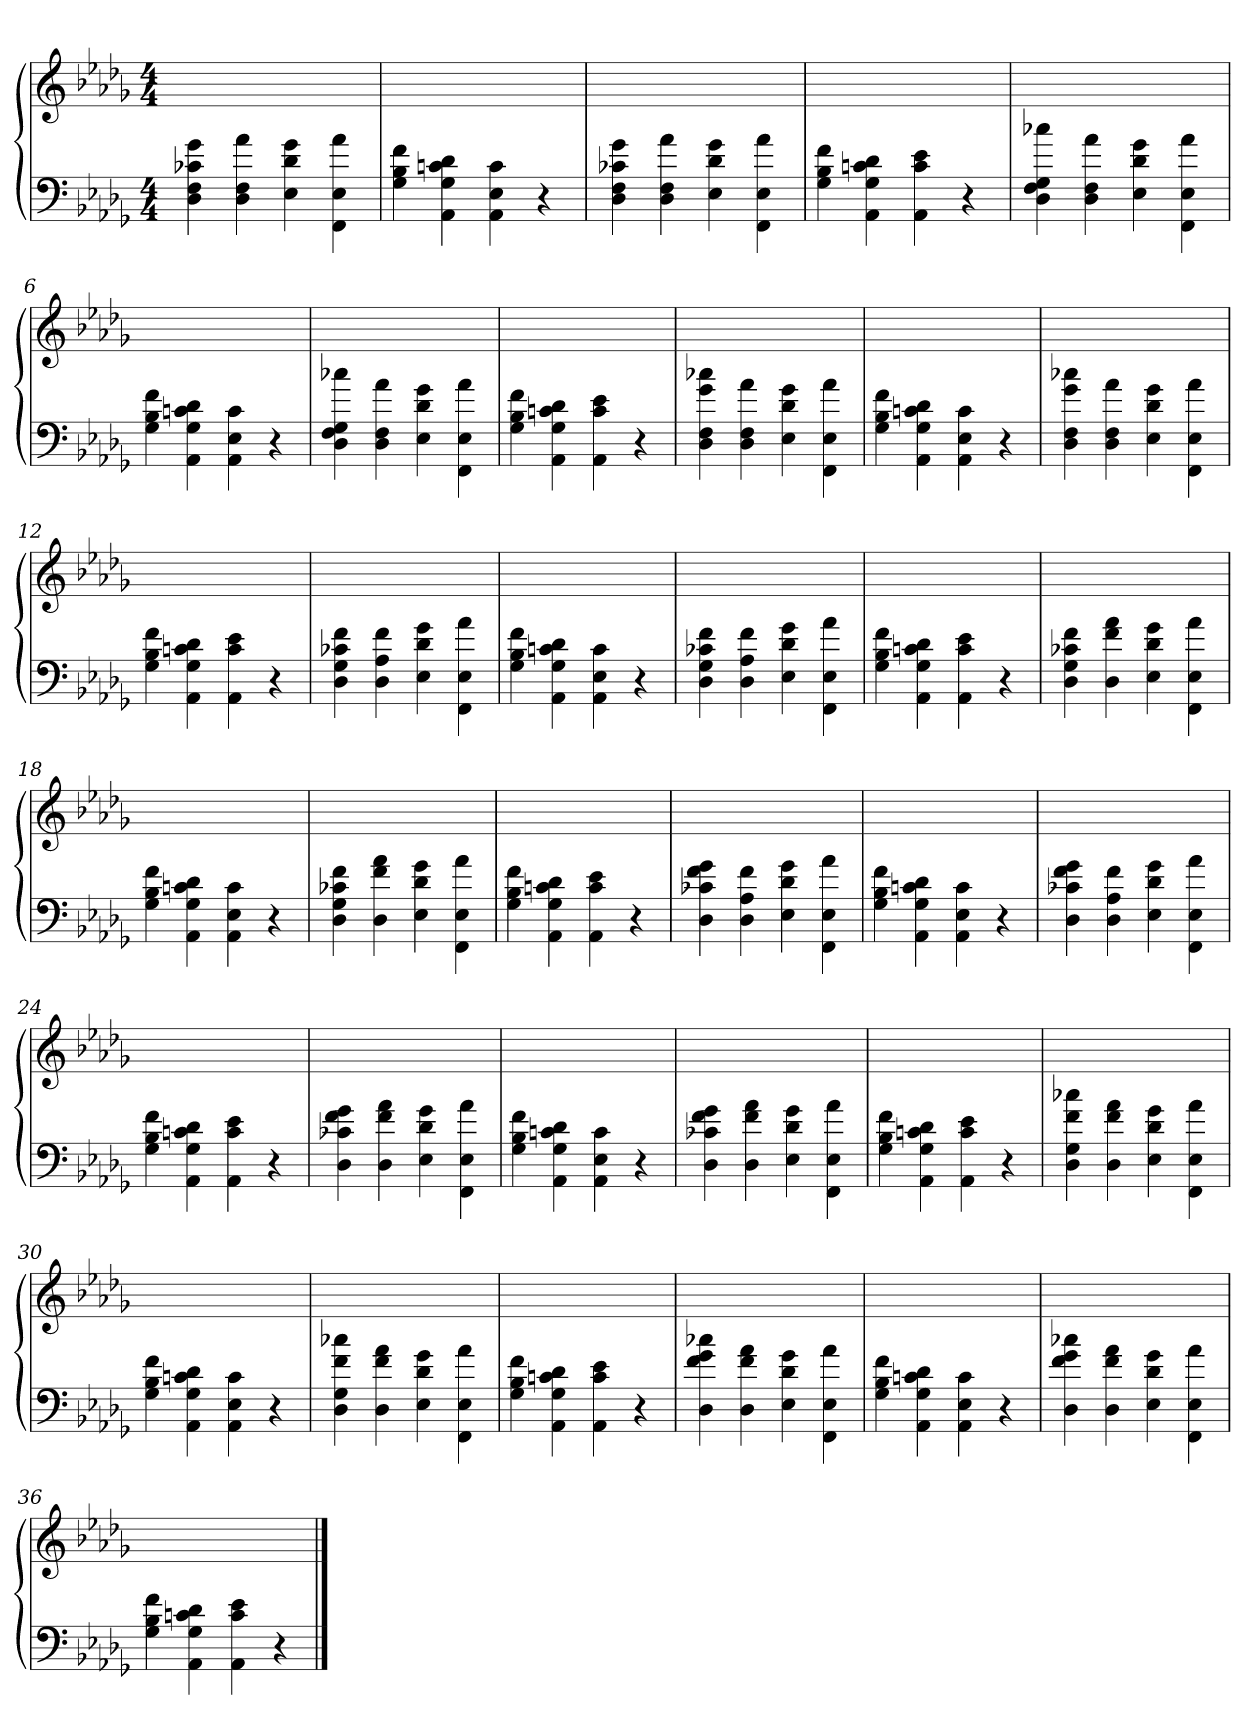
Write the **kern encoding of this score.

**kern	**kern
*part2	*part1
*staff2	*staff1
*clefF4	*clefG2
*k[b-e-a-d-g-]	*k[b-e-a-d-g-]
*D-:	*D-:
*M4/4	*M4/4
*MM60	*MM60
=1	=1
4D- 4F 4c-X 4g-	1ryy
4D- 4F 4a-	.
4E- 4d- 4g-	.
4FF 4E- 4a-	.
=2	=2
4G- 4B- 4f	1ryy
4AA- 4G- 4cn 4d-	.
4AA- 4E- 4c	.
4r	.
=3	=3
4D- 4F 4c-X 4g-	1ryy
4D- 4F 4a-	.
4E- 4d- 4g-	.
4FF 4E- 4a-	.
=4	=4
4G- 4B- 4f	1ryy
4AA- 4G- 4cn 4d-	.
4AA- 4c 4e-	.
4r	.
=5	=5
4D- 4F 4G- 4cc-X	1ryy
4D- 4F 4a-	.
4E- 4d- 4g-	.
4FF 4E- 4a-	.
=6	=6
4G- 4B- 4f	1ryy
4AA- 4G- 4cn 4d-	.
4AA- 4E- 4c	.
4r	.
=7	=7
4D- 4F 4G- 4cc-X	1ryy
4D- 4F 4a-	.
4E- 4d- 4g-	.
4FF 4E- 4a-	.
=8	=8
4G- 4B- 4f	1ryy
4AA- 4G- 4cn 4d-	.
4AA- 4c 4e-	.
4r	.
=9	=9
4D- 4F 4g- 4cc-X	1ryy
4D- 4F 4a-	.
4E- 4d- 4g-	.
4FF 4E- 4a-	.
=10	=10
4G- 4B- 4f	1ryy
4AA- 4G- 4cn 4d-	.
4AA- 4E- 4c	.
4r	.
=11	=11
4D- 4F 4g- 4cc-X	1ryy
4D- 4F 4a-	.
4E- 4d- 4g-	.
4FF 4E- 4a-	.
=12	=12
4G- 4B- 4f	1ryy
4AA- 4G- 4cn 4d-	.
4AA- 4c 4e-	.
4r	.
=13	=13
4D- 4G- 4c-X 4f	1ryy
4D- 4A- 4f	.
4E- 4d- 4g-	.
4FF 4E- 4a-	.
=14	=14
4G- 4B- 4f	1ryy
4AA- 4G- 4cn 4d-	.
4AA- 4E- 4c	.
4r	.
=15	=15
4D- 4G- 4c-X 4f	1ryy
4D- 4A- 4f	.
4E- 4d- 4g-	.
4FF 4E- 4a-	.
=16	=16
4G- 4B- 4f	1ryy
4AA- 4G- 4cn 4d-	.
4AA- 4c 4e-	.
4r	.
=17	=17
4D- 4G- 4c-X 4f	1ryy
4D- 4f 4a-	.
4E- 4d- 4g-	.
4FF 4E- 4a-	.
=18	=18
4G- 4B- 4f	1ryy
4AA- 4G- 4cn 4d-	.
4AA- 4E- 4c	.
4r	.
=19	=19
4D- 4G- 4c-X 4f	1ryy
4D- 4f 4a-	.
4E- 4d- 4g-	.
4FF 4E- 4a-	.
=20	=20
4G- 4B- 4f	1ryy
4AA- 4G- 4cn 4d-	.
4AA- 4c 4e-	.
4r	.
=21	=21
4D- 4c-X 4f 4g-	1ryy
4D- 4A- 4f	.
4E- 4d- 4g-	.
4FF 4E- 4a-	.
=22	=22
4G- 4B- 4f	1ryy
4AA- 4G- 4cn 4d-	.
4AA- 4E- 4c	.
4r	.
=23	=23
4D- 4c-X 4f 4g-	1ryy
4D- 4A- 4f	.
4E- 4d- 4g-	.
4FF 4E- 4a-	.
=24	=24
4G- 4B- 4f	1ryy
4AA- 4G- 4cn 4d-	.
4AA- 4c 4e-	.
4r	.
=25	=25
4D- 4c-X 4f 4g-	1ryy
4D- 4f 4a-	.
4E- 4d- 4g-	.
4FF 4E- 4a-	.
=26	=26
4G- 4B- 4f	1ryy
4AA- 4G- 4cn 4d-	.
4AA- 4E- 4c	.
4r	.
=27	=27
4D- 4c-X 4f 4g-	1ryy
4D- 4f 4a-	.
4E- 4d- 4g-	.
4FF 4E- 4a-	.
=28	=28
4G- 4B- 4f	1ryy
4AA- 4G- 4cn 4d-	.
4AA- 4c 4e-	.
4r	.
=29	=29
4D- 4G- 4f 4cc-X	1ryy
4D- 4f 4a-	.
4E- 4d- 4g-	.
4FF 4E- 4a-	.
=30	=30
4G- 4B- 4f	1ryy
4AA- 4G- 4cn 4d-	.
4AA- 4E- 4c	.
4r	.
=31	=31
4D- 4G- 4f 4cc-X	1ryy
4D- 4f 4a-	.
4E- 4d- 4g-	.
4FF 4E- 4a-	.
=32	=32
4G- 4B- 4f	1ryy
4AA- 4G- 4cn 4d-	.
4AA- 4c 4e-	.
4r	.
=33	=33
4D- 4f 4g- 4cc-X	1ryy
4D- 4f 4a-	.
4E- 4d- 4g-	.
4FF 4E- 4a-	.
=34	=34
4G- 4B- 4f	1ryy
4AA- 4G- 4cn 4d-	.
4AA- 4E- 4c	.
4r	.
=35	=35
4D- 4f 4g- 4cc-X	1ryy
4D- 4f 4a-	.
4E- 4d- 4g-	.
4FF 4E- 4a-	.
=36	=36
4G- 4B- 4f	1ryy
4AA- 4G- 4cn 4d-	.
4AA- 4c 4e-	.
4r	.
==	==
*-	*-
